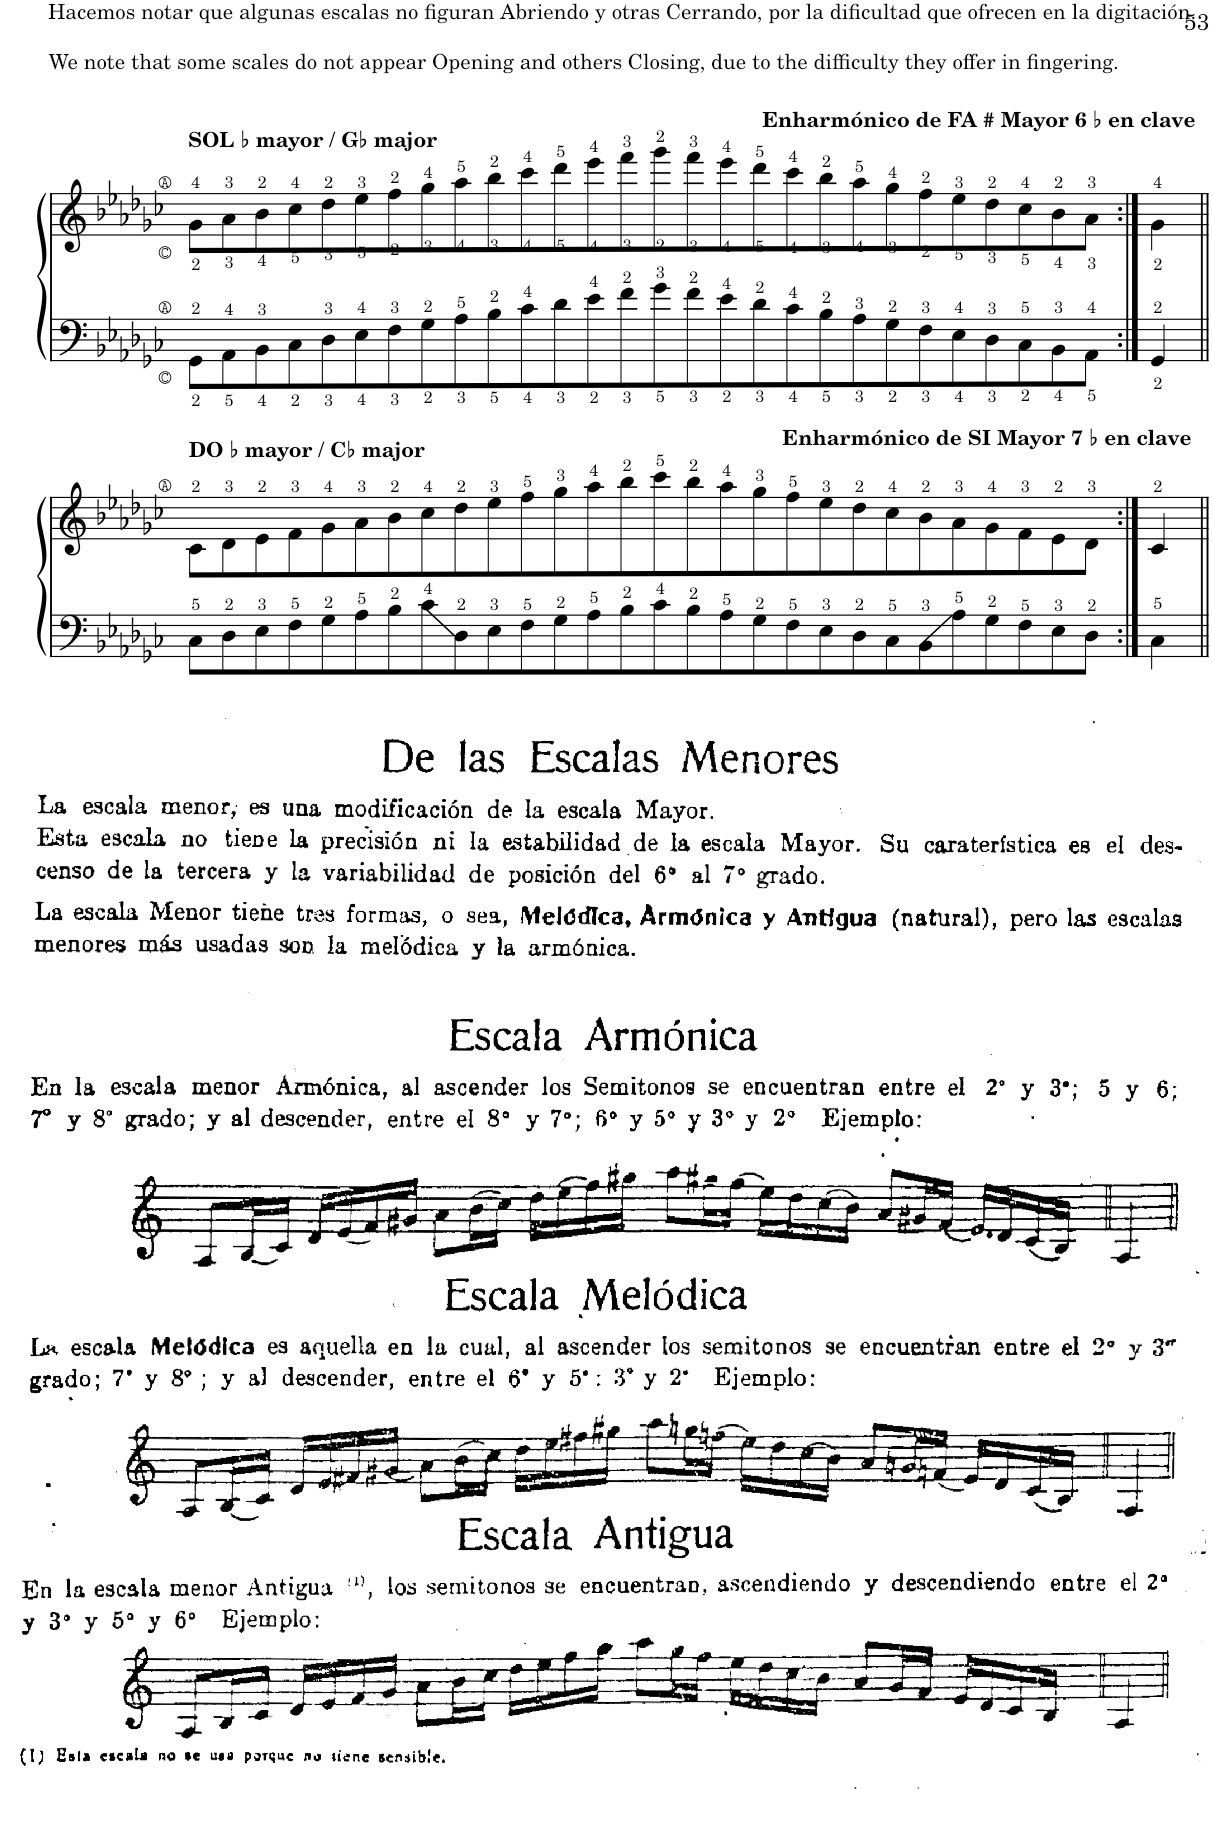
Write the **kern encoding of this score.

**kern	**kern
*part1	*part1
*staff2	*staff1
*I"Bandoneon	*
*I'Ban.	*
!!LO:PB:g=z
*clefF4	*clefG2
*k[b-e-a-d-g-c-]	*k[b-e-a-d-g-c-]
*M7/8	*M7/8
=1	=1
!	!LO:TX:a:t=Hacemos notar que algunas escalas no figuran Abriendo y otras Cerrando, por la dificultad que ofrecen en la digitación.
!	!LO:TX:a:t=We note that some scales do not appear Opening and others Closing, due to the difficulty they offer in fingering.
!	!LO:TX:a:B:t=SOL ♭ mayor / G♭ major
!	!LO:TX:a:t=Ⓐ
!	!LO:TX:b:t=Ⓒ
!LO:TX:a:t=Hacemos notar que algunas escalas no figuran Abriendo y otras Cerrando, por la dificultad que ofrecen en la digitación.	!
!LO:TX:a:t=We note that some scales do not appear Opening and others Closing, due to the difficulty they offer in fingering.	!
!LO:TX:b:t=Ⓒ	!
!LO:TX:a:t=Ⓐ	!
8GG-\L	8g-\L
8AA-\	8a-\
8BB-\	8b-\
8C-\	8cc-\
8D-\	8dd-\
8E-\	8ee-\
8F\	8ff\
=2-	=2-
8G-\	8gg-\
8A-\	8aa-\
8B-\	8bb-\
8c-\	8ccc-\
8d-\	8ddd-\
8e-\	8eee-\
8f\	8fff\
=3-	=3-
8g-\	8ggg-\
8f\	8fff\
8e-\	8eee-\
!	!LO:TX:a:B:t=Enharmónico de FA # Mayor 6 ♭ en clave
8d-\	8ddd-\
8c-\	8ccc-\
8B-\	8bb-\
8A-\	8aa-\
=4-	=4-
8G-\	8gg-\
8F\	8ff\
8E-\	8ee-\
8D-\	8dd-\
8C-\	8cc-\
8BB-\	8b-\
8AA-\J	8a-\J
=5:|!	=5:|!
4GG-/	4g-\
!!LO:LB:g=z
=1||	=1||
!	!LO:TX:a:B:t=DO ♭ mayor / C♭ major
!	!LO:TX:a:t=Ⓐ
8C-\L	8c-\L
8D-\	8d-\
8E-\	8e-\
8F\	8f\
8G-\	8g-\
8A-\	8a-\
8B-\	8b-\
=2-	=2-
8c-\	8cc-\
8D-\	8dd-\
8E-\	8ee-\
8F\	8ff\
8G-\	8gg-\
8A-\	8aa-\
8B-\	8bb-\
=3-	=3-
8c-\	8ccc-\
8B-\	8bb-\
8A-\	8aa-\
!	!LO:TX:a:B:t=Enharmónico de SI Mayor 7 ♭ en clave
8G-\	8gg-\
8F\	8ff\
8E-\	8ee-\
8D-\	8dd-\
=4-	=4-
8C-\	8cc-\
8BB-\	8b-\
8A-\	8a-\
8G-\	8g-\
8F\	8f\
8E-\	8e-\
8D-\J	8d-\J
=5:|!	=5:|!
4C-\	4c-/
=||	=||
*-	*-
